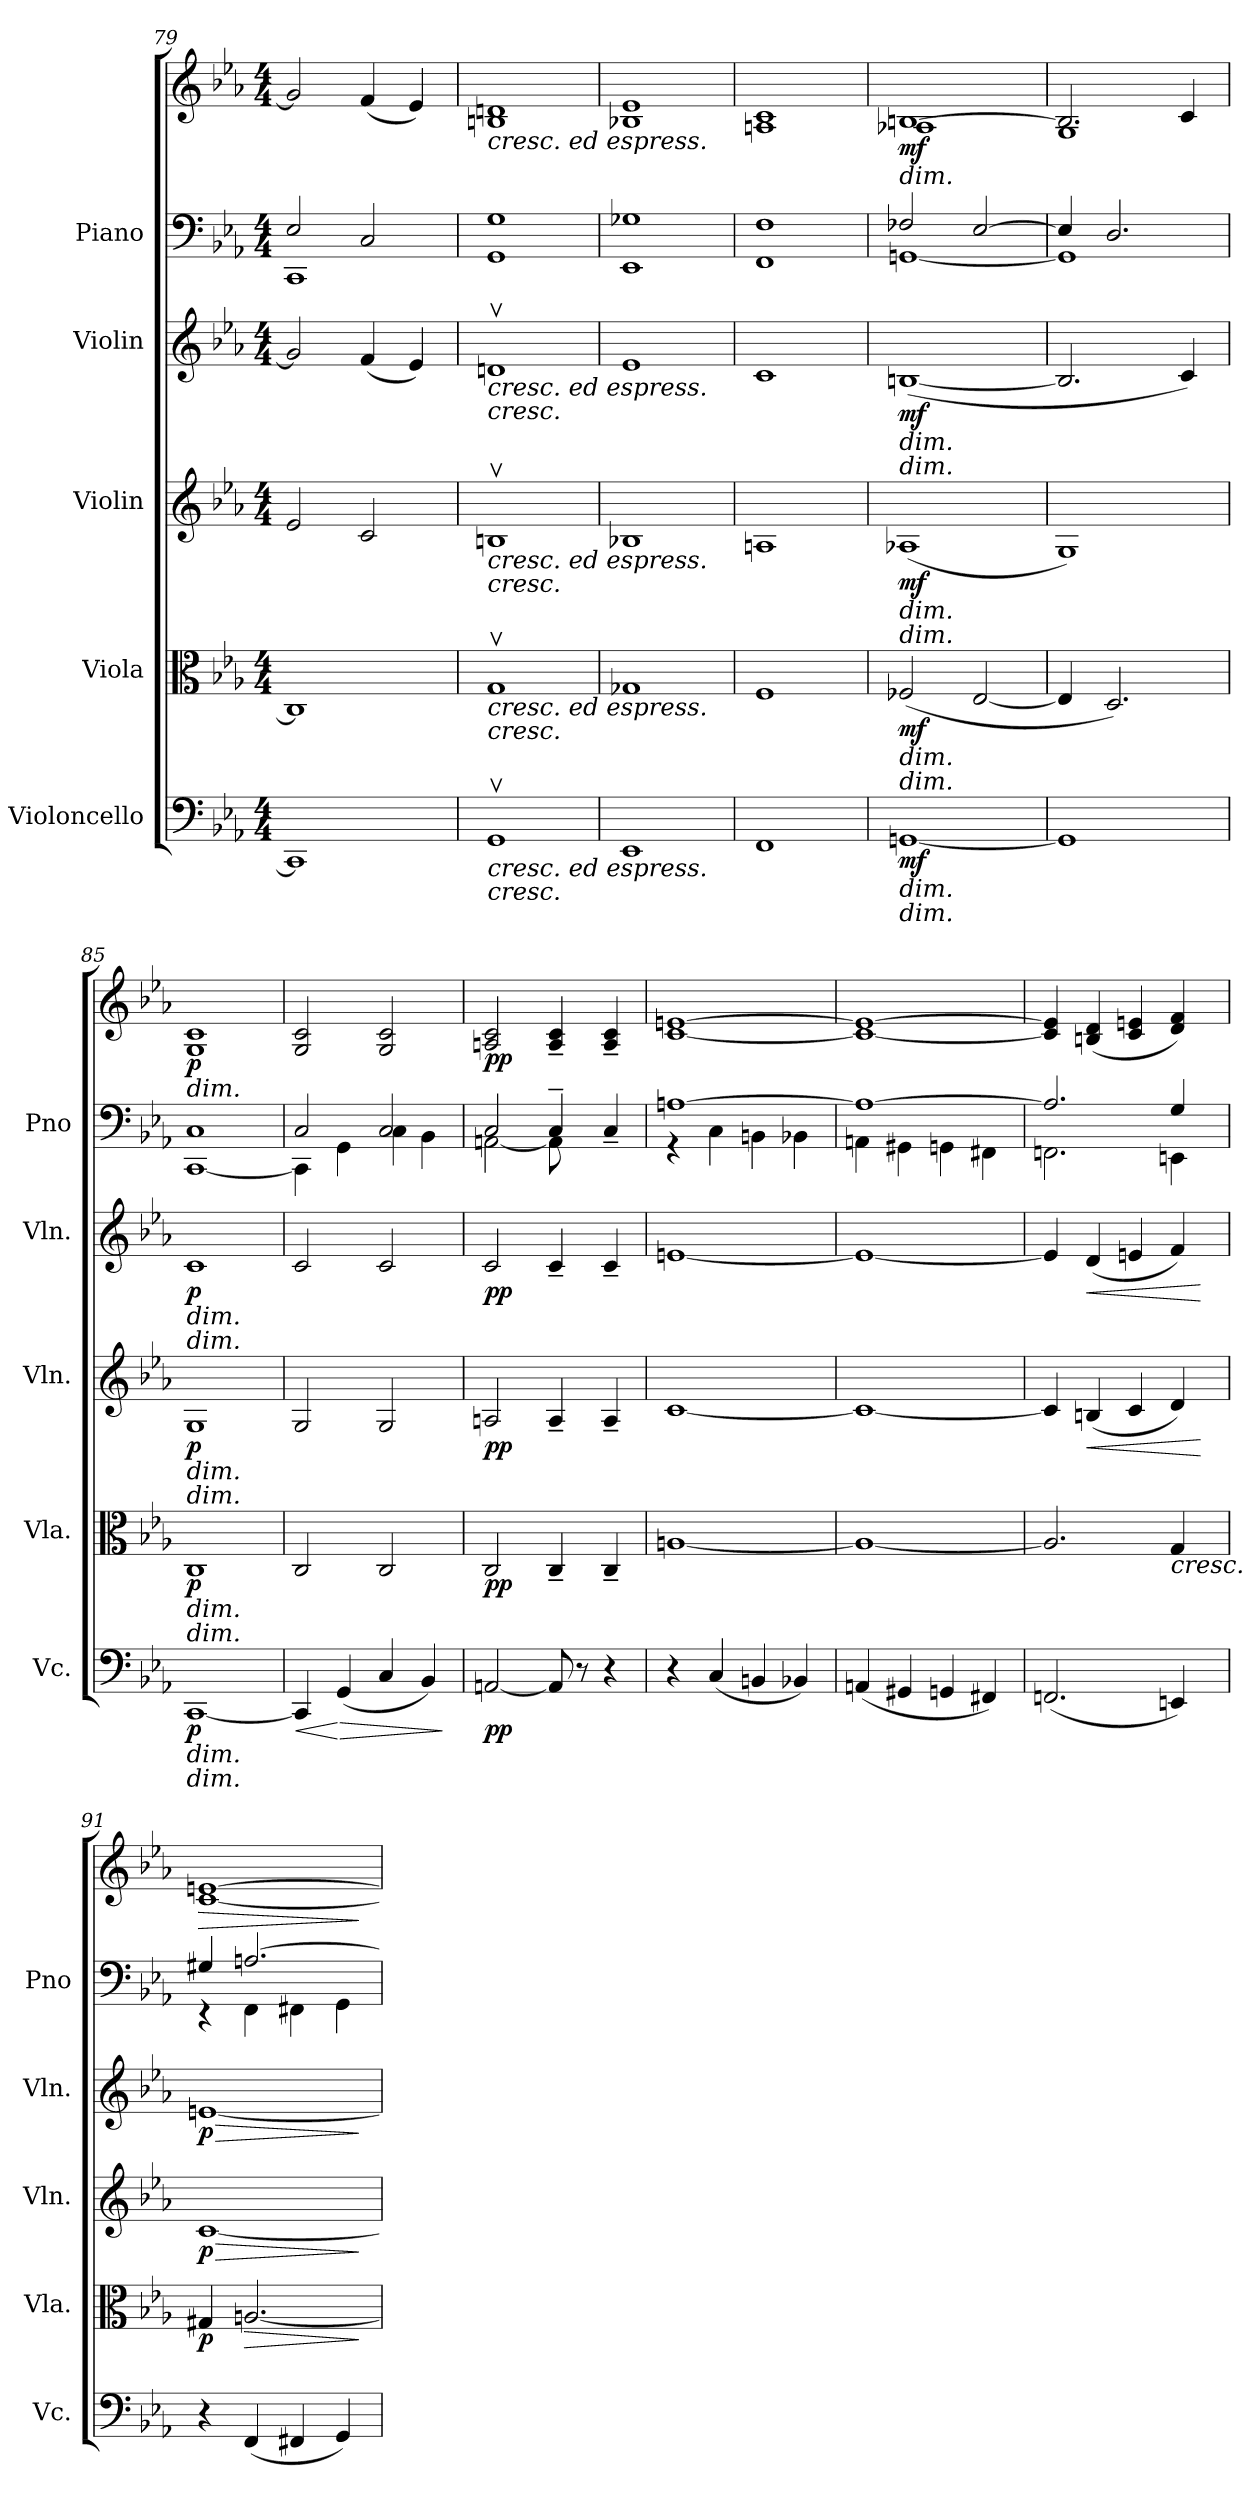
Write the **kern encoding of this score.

**kern	**dynam	**kern	**dynam	**kern	**dynam	**kern	**dynam	**kern	**kern	**dynam
*part5	*part5	*part4	*part4	*part3	*part3	*part2	*part2	*part1	*part1	*part1
*staff6	*staff6	*staff5	*staff5	*staff4	*staff4	*staff3	*staff3	*staff2	*staff1	*staff1/2
*I"Violoncello	*	*I"Viola	*	*I"Violin	*	*I"Violin	*	*I"Piano	*	*
*I'Vc.	*	*I'Vla.	*	*I'Vln.	*	*I'Vln.	*	*I'Pno	*	*
*clefF4	*	*clefC3	*	*clefG2	*	*clefG2	*	*clefF4	*clefG2	*
*k[b-e-a-]	*	*k[b-e-a-]	*	*k[b-e-a-]	*	*k[b-e-a-]	*	*k[b-e-a-]	*k[b-e-a-]	*
*M4/4	*	*M4/4	*	*M4/4	*	*M4/4	*	*M4/4	*M4/4	*
=79	=79	=79	=79	=79	=79	=79	=79	=79	=79	=79
*	*	*	*	*	*	*	*	*^	*	*
1CC]	.	1C]	.	2e-/	.	2g/]	.	2E-/	1CC	2g/]	.
.	.	.	.	2c/	.	(<4f/	.	2C/	.	(<4f/	.
.	.	.	.	.	.	4e-/)	.	.	.	4e-/)	.
=80	=80	=80	=80	=80	=80	=80	=80	=80	=80	=80	=80
*	*	*	*	*	*	*	*	*	*	*^	*
!	!	!	!	!	!	!	!	!	!	!LO:TX:b:i:t=cresc. ed espress.	!	!
!	!	!	!	!	!	!LO:TX:b:i:t=cresc. ed espress.	!	!	!	!	!	!
!	!	!	!	!	!	!LO:TX:b:i:t=cresc.	!	!	!	!	!	!
!	!	!	!	!LO:TX:b:i:t=cresc. ed espress.	!	!	!	!	!	!	!	!
!	!	!	!	!LO:TX:b:i:t=cresc.	!	!	!	!	!	!	!	!
!	!	!LO:TX:b:i:t=cresc. ed espress.	!	!	!	!	!	!	!	!	!	!
!	!	!LO:TX:b:i:t=cresc.	!	!	!	!	!	!	!	!	!	!
!LO:TX:b:i:t=cresc. ed espress.	!	!	!	!	!	!	!	!	!	!	!	!
!LO:TX:b:i:t=cresc.	!	!	!	!	!	!	!	!	!	!	!	!
1GGv	.	1Gv	.	1Bnv	.	1dnv	.	1G	1GG	1dn	1Bn	.
=81	=81	=81	=81	=81	=81	=81	=81	=81	=81	=81	=81	=81
1EE-	.	1G-X	.	1B-X	.	1e-	.	1G-X	1EE-	1e-	1B-X	.
!!LO:LB:g=z	!!
=82	=82	=82	=82	=82	=82	=82	=82	=82	=82	=82	=82	=82
1FF	.	1F	.	1An	.	1c	.	1F	1FF	1c	1An	.
=83	=83	=83	=83	=83	=83	=83	=83	=83	=83	=83	=83	=83
!	!	!	!	!	!	!	!	!	!	!LO:TX:b:i:t=dim.	!	!
!	!	!	!	!	!	!LO:TX:b:i:t=dim.	!	!	!	!	!	!
!	!	!	!	!	!	!LO:TX:b:i:t=dim.	!	!	!	!	!	!
!	!	!	!	!LO:TX:b:i:t=dim.	!	!	!	!	!	!	!	!
!	!	!	!	!LO:TX:b:i:t=dim.	!	!	!	!	!	!	!	!
!	!	!LO:TX:b:i:t=dim.	!	!	!	!	!	!	!	!	!	!
!	!	!LO:TX:b:i:t=dim.	!	!	!	!	!	!	!	!	!	!
!LO:TX:b:i:t=dim.	!	!	!	!	!	!	!	!	!	!	!	!
!LO:TX:b:i:t=dim.	!	!	!	!	!	!	!	!	!	!	!	!
!	!LO:DY:b	!	!LO:DY:b	!	!LO:DY:b	!	!LO:DY:b	!	!	!	!	!LO:DY:b
[1GGni	mf	(<2F-X/	mf	(<1A-X	mf	(<[1Bn	mf	2F-X/	[1GGni	[1Bn	1A-X	mf
.	.	[2E-/	.	.	.	.	.	[2E-/	.	.	.	.
=84	=84	=84	=84	=84	=84	=84	=84	=84	=84	=84	=84	=84
1GG]	.	4E-/]	.	1G)	.	2.B/]	.	4E-/]	1GG]	2.B/]	1G	.
.	.	2.D/)	.	.	.	.	.	2.D/	.	.	.	.
.	.	.	.	.	.	4c/)	.	.	.	4c/	.	.
=85	=85	=85	=85	=85	=85	=85	=85	=85	=85	=85	=85	=85
!	!	!	!	!	!	!	!	!	!	!LO:TX:b:i:t=dim.	!	!
!	!	!	!	!	!	!LO:TX:b:i:t=dim.	!	!	!	!	!	!
!	!	!	!	!	!	!LO:TX:b:i:t=dim.	!	!	!	!	!	!
!	!	!	!	!LO:TX:b:i:t=dim.	!	!	!	!	!	!	!	!
!	!	!	!	!LO:TX:b:i:t=dim.	!	!	!	!	!	!	!	!
!	!	!LO:TX:b:i:t=dim.	!	!	!	!	!	!	!	!	!	!
!	!	!LO:TX:b:i:t=dim.	!	!	!	!	!	!	!	!	!	!
!LO:TX:b:i:t=dim.	!	!	!	!	!	!	!	!	!	!	!	!
!LO:TX:b:i:t=dim.	!	!	!	!	!	!	!	!	!	!	!	!
!	!LO:DY:b	!	!LO:DY:b	!	!LO:DY:b	!	!LO:DY:b	!	!	!	!	!LO:DY:b
[1CC	p	1C	p	1G	p	1c	p	1C	[1CC	1c	1G	p
=86	=86	=86	=86	=86	=86	=86	=86	=86	=86	=86	=86	=86
!	!LO:HP:b	!	!	!	!	!	!	!	!	!	!	!
*	*	*	*	*	*	*	*	*	*	*v	*v	*
4CC/]	<	2C/	.	2G/	.	2c/	.	2C/	4CC\]	2G/ 2c/	.
!	!LO:HP:n=1:b	!	!	!	!	!	!	!	!	!	!
(<4GG/	[ >	.	.	.	.	.	.	.	4GG\	.	.
4C/	.	2C/	.	2G/	.	2c/	.	2C/	4C\	2G/ 2c/	.
4BB-/)	.	.	.	.	.	.	.	.	4BB-\	.	.
*	*	*	*	*	*	*	*	*v	*v	*	*
.	]	.	.	.	.	.	.	.	.	.
=87	=87	=87	=87	=87	=87	=87	=87	=87	=87	=87
*	*	*	*	*	*	*	*	*^	*	*
!	!LO:DY:b	!	!LO:DY:b	!	!LO:DY:b	!	!LO:DY:b	!	!	!	!LO:DY:b
[2AAn/	pp	2C/	pp	2An/	pp	2c/	pp	2C/	[2AAn\	2An/ 2c/	pp
8AA/]	.	4C~/	.	4A~/	.	4c~/	.	4C~/	8AA\]	4A/~ 4c/~	.
8r	.	.	.	.	.	.	.	.	4.ryy	.	.
4r	.	4C~/	.	4A~/	.	4c~/	.	4C~/	.	4A/~ 4c/~	.
=88	=88	=88	=88	=88	=88	=88	=88	=88	=88	=88	=88
4r	.	[1An	.	[1c	.	[1en	.	[1An	4r	[1c [1en	.
!	!LO:DY:b	!	!	!	!	!	!	!	!	!	!
!	!LO:DY:n=1:b	!	!	!	!	!	!	!	!	!	!
(<4C/	p other-dynamics	.	.	.	.	.	.	.	4C\	.	.
4BBn/	.	.	.	.	.	.	.	.	4BBn\	.	.
4BB-X/)	.	.	.	.	.	.	.	.	4BB-X\	.	.
=89	=89	=89	=89	=89	=89	=89	=89	=89	=89	=89	=89
(<4AAn/	.	1A_	.	1c_	.	1e_	.	1A_	4AAn\	1c_ 1e_	.
4GG#X/	.	.	.	.	.	.	.	.	4GG#X\	.	.
4GGn/	.	.	.	.	.	.	.	.	4GGn\	.	.
4FF#X/)	.	.	.	.	.	.	.	.	4FF#X\	.	.
=90	=90	=90	=90	=90	=90	=90	=90	=90	=90	=90	=90
(<2.FFn/	.	2.A/]	.	4c/]	.	4e/]	.	2.A/]	2.FFn\	4c/] 4e/]	.
!	!	!	!	!	!LO:HP:b	!	!LO:HP:b	!	!	!	!
.	.	.	.	(<4Bn/	<	(<4d/	<	.	.	(<4Bn/ 4d/	.
.	.	.	.	4c/	.	4en/	.	.	.	4c/ 4en/	.
!	!	!	!LO:HP:b	!	!	!	!	!	!	!	!
4EEn/)	.	4G/	<	4d/)	.	4f/)	.	4G/	4EEn\	4d/ 4f/)	.
*	*	*	*	*	*	*	*	*v	*v	*	*
.	.	.	.	.	[	.	[	.	.	.
!!LO:LB:g=z
=91	=91	=91	=91	=91	=91	=91	=91	=91	=91	=91
!	!	!	!LO:DY:b	!	!LO:HP:b	!	!LO:HP:b	!	!	!LO:HP:b
*	*	*	*	*	*	*	*	*^	*^	*
!	!	!	!	!	!LO:DY:n=1:b	!	!LO:DY:n=1:b	!	!	!	!	!
4r	.	4G#X/	p	[1c	> p	[1en	> p	4G#X/	4r	[1en	[1c	>
!	!	!	!LO:HP:n=1:b	!	!	!	!	!	!	!	!	!
(<4FF/	.	[2.An/	[ >	.	.	.	.	[2.An/	4FF\	.	.	.
4FF#X/	.	.	.	.	.	.	.	.	4FF#X\	.	.	.
4GG/)	.	.	.	.	.	.	.	.	4GG\	.	.	.
*	*	*	*	*	*	*	*	*v	*v	*	*	*
*	*	*	*	*	*	*	*	*	*v	*v	*
.	.	.	]	.	]	.	]	.	.	]
=	=	=	=	=	=	=	=	=	=	=
*-	*-	*-	*-	*-	*-	*-	*-	*-	*-	*-
